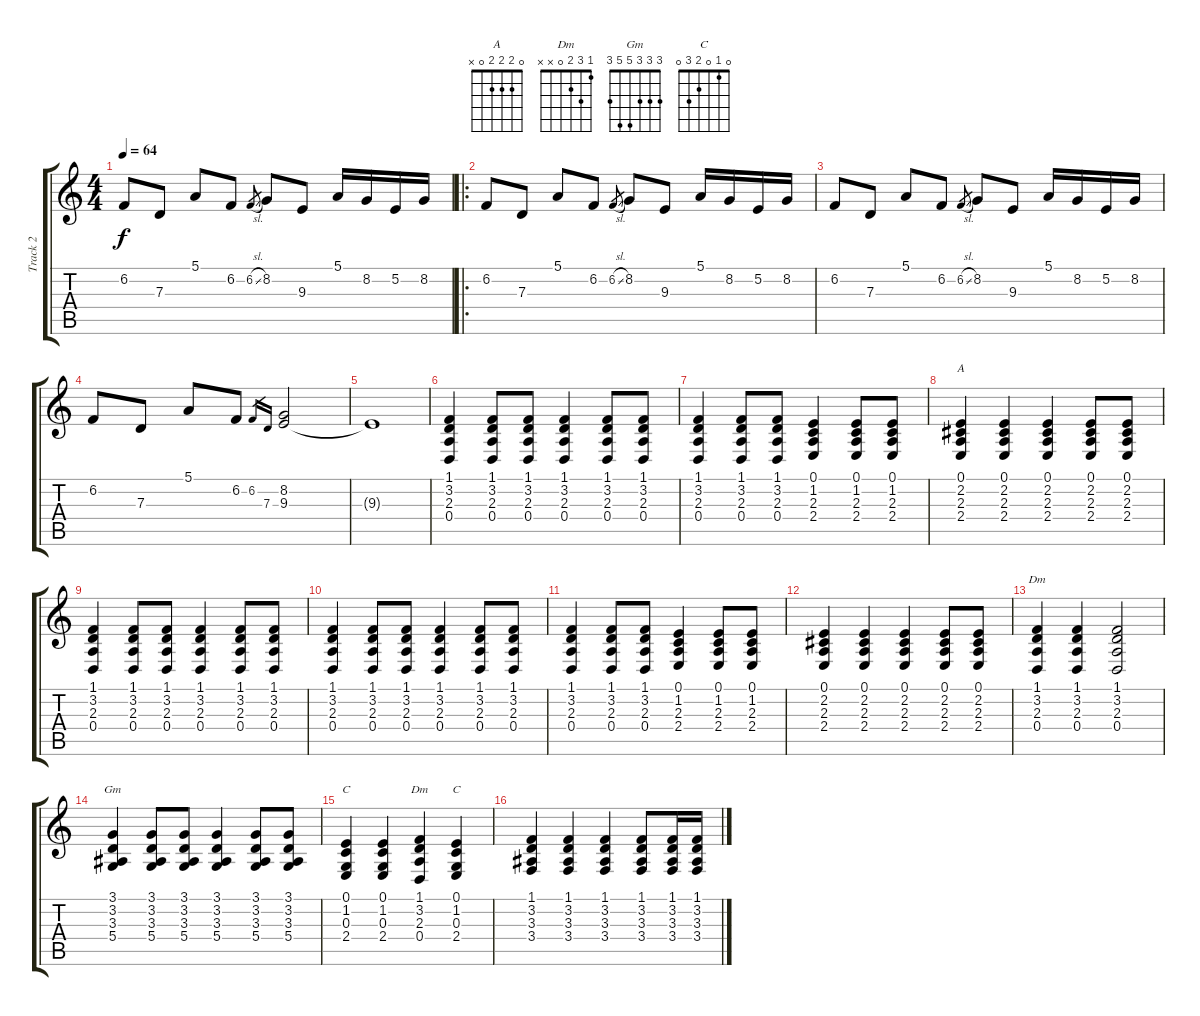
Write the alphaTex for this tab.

\track ("Track 2" "Track 2") {instrument brightacousticpiano}
\staff {score tabs}
\tuning (E4 B3 G3 D3 A2 E2) {hide}
\chord ("A" 0 2 2 2 0 x)
\chord ("Dm" 1 3 2 x x x)
\chord ("Gm" 3 3 3 5 5 3)
\chord ("C" 0 1 0 2 3 x)
\chord ("Dm" 1 3 2 0 x x)
\chord ("C" 0 1 0 2 3 0)
\ts (4 4)
\tempo 64
\clef g2
\ks c
6.2.8{dy f instrument brightacousticpiano} 7.3.8 5.1.8 6.2.8 6.2{sl}.8{gr} 8.2.8 9.3.8 5.1.16 8.2.16 5.2.16 8.2.16 |
\ro
6.2.8 7.3.8 5.1.8 6.2.8 6.2{sl}.8{gr} 8.2.8 9.3.8 5.1.16 8.2.16 5.2.16 8.2.16 |
6.2.8 7.3.8 5.1.8 6.2.8 6.2{sl}.8{gr} 8.2.8 9.3.8 5.1.16 8.2.16 5.2.16 8.2.16 |
6.2.8 7.3.8 5.1.8 6.2.8 6.2.16{gr} 7.3.16{gr} (8.2 9.3).2 |
9.3{t}.1 |
(1.1 3.2 2.3 0.4).4 (1.1 3.2 2.3 0.4).8 (1.1 3.2 2.3 0.4).8 (1.1 3.2 2.3 0.4).4 (1.1 3.2 2.3 0.4).8 (1.1 3.2 2.3 0.4).8 |
(1.1 3.2 2.3 0.4).4 (1.1 3.2 2.3 0.4).8 (1.1 3.2 2.3 0.4).8 (0.1 1.2 2.3 2.4).4 (0.1 1.2 2.3 2.4).8 (0.1 1.2 2.3 2.4).8 |
(0.1 2.2 2.3 2.4).4{ch "A"} (0.1 2.2 2.3 2.4).4 (0.1 2.2 2.3 2.4).4 (0.1 2.2 2.3 2.4).8 (0.1 2.2 2.3 2.4).8 |
(1.1 3.2 2.3 0.4).4 (1.1 3.2 2.3 0.4).8 (1.1 3.2 2.3 0.4).8 (1.1 3.2 2.3 0.4).4 (1.1 3.2 2.3 0.4).8 (1.1 3.2 2.3 0.4).8 |
(1.1 3.2 2.3 0.4).4 (1.1 3.2 2.3 0.4).8 (1.1 3.2 2.3 0.4).8 (1.1 3.2 2.3 0.4).4 (1.1 3.2 2.3 0.4).8 (1.1 3.2 2.3 0.4).8 |
(1.1 3.2 2.3 0.4).4 (1.1 3.2 2.3 0.4).8 (1.1 3.2 2.3 0.4).8 (0.1 1.2 2.3 2.4).4 (0.1 1.2 2.3 2.4).8 (0.1 1.2 2.3 2.4).8 |
(0.1 2.2 2.3 2.4).4 (0.1 2.2 2.3 2.4).4 (0.1 2.2 2.3 2.4).4 (0.1 2.2 2.3 2.4).8 (0.1 2.2 2.3 2.4).8 |
(1.1 3.2 2.3 0.4).4{ch "Dm"} (1.1 3.2 2.3 0.4).4 (1.1 3.2 2.3 0.4).2 |
(3.1 3.2 3.3 5.4).4{ch "Gm"} (3.1 3.2 3.3 5.4).8 (3.1 3.2 3.3 5.4).8 (3.1 3.2 3.3 5.4).4 (3.1 3.2 3.3 5.4).8 (3.1 3.2 3.3 5.4).8 |
(0.1 1.2 0.3 2.4).4{ch "C"} (0.1 1.2 0.3 2.4).4 (1.1 3.2 2.3 0.4).4{ch "Dm"} (0.1 1.2 0.3 2.4).4{ch "C"} |
(1.1 3.2 3.3 3.4).4 (1.1 3.2 3.3 3.4).4 (1.1 3.2 3.3 3.4).4 (1.1 3.2 3.3 3.4).8 (1.1 3.2 3.3 3.4).16 (1.1 3.2 3.3 3.4).16
